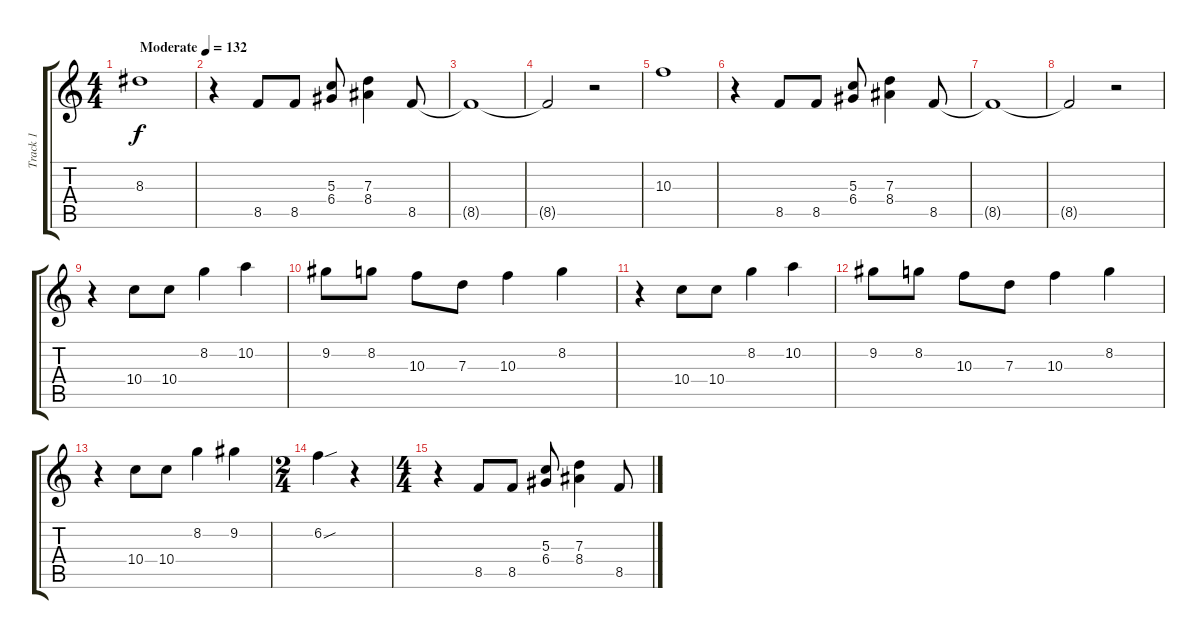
\track ("Track 1" "Track 1") {instrument electricguitarjazz}
\staff {score tabs}
\tuning (E4 B3 G3 D3 A2 E2) {hide}
\ts (4 4)
\tempo (132 "Moderate")
\clef g2
\ks c
8.3.1{dy f instrument electricguitarjazz} |
r.4 8.5.8 8.5.8 (5.3 6.4).8 (7.3 8.4).4 8.5.8 |
8.5{t}.1 |
8.5{t}.2 r.2 |
10.3.1 |
r.4 8.5.8 8.5.8 (5.3 6.4).8 (7.3 8.4).4 8.5.8 |
8.5{t}.1 |
8.5{t}.2 r.2 |
r.4 10.4.8 10.4.8 8.2.4 10.2.4 |
9.2.8 8.2.8 10.3.8 7.3.8 10.3.4 8.2.4 |
r.4 10.4.8 10.4.8 8.2.4 10.2.4 |
9.2.8 8.2.8 10.3.8 7.3.8 10.3.4 8.2.4 |
r.4 10.4.8 10.4.8 8.2.4 9.2.4 |
\ts (2 4)
6.2{sou}.4 r.4 |
\ts (4 4)
r.4 8.5.8 8.5.8 (5.3 6.4).8 (7.3 8.4).4 8.5.8
